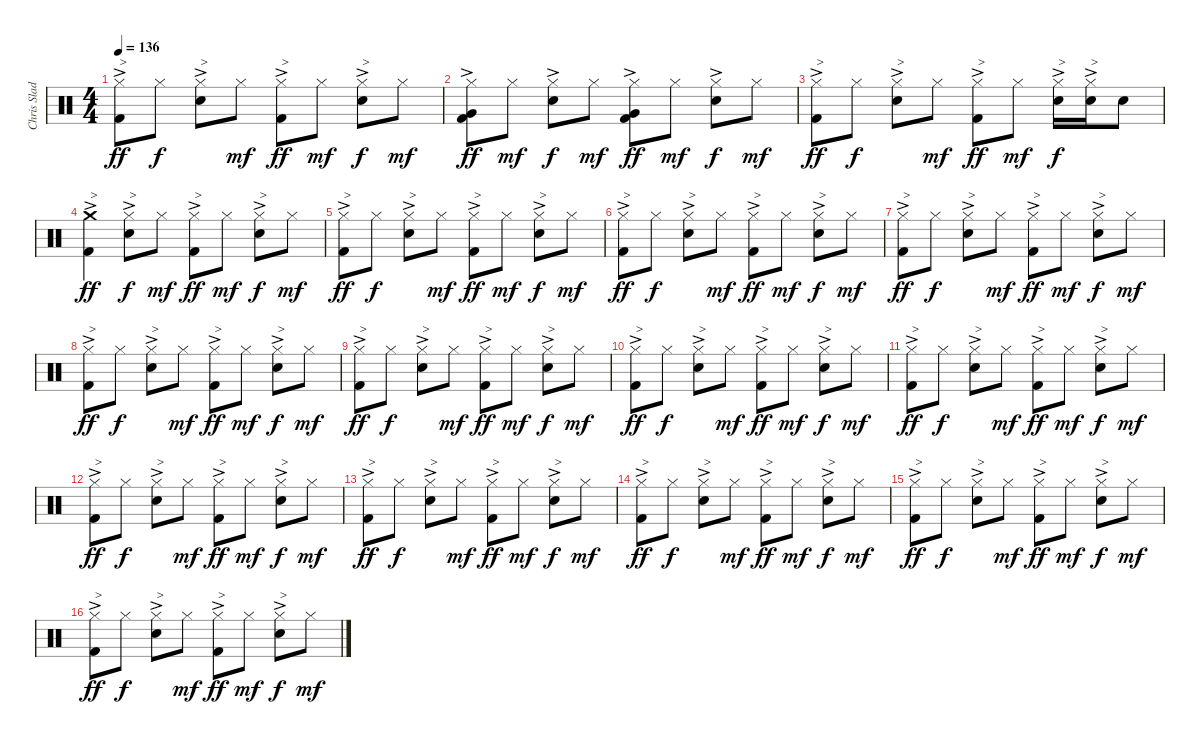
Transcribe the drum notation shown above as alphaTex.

\track ("Chris Slade" "Chris Slad") {instrument percussion}
\staff {score}
\articulation defaults
\ts (4 4)
\tempo 136
\clef neutral
\ks c
("Hi-Hat (closed)"{ac} "Kick (hit) 2"{ac}).8{txt ">" dy ff} "Hi-Hat (closed)".8{dy f} ("Hi-Hat (closed)"{ac} "Snare (hit) 2").8{txt ">"} "Hi-Hat (closed)".8{dy mf} ("Hi-Hat (closed)"{ac} "Kick (hit) 2"{ac}).8{txt ">" dy ff} "Hi-Hat (closed)".8{dy mf} ("Hi-Hat (closed)"{ac} "Snare (hit) 2").8{txt ">" dy f} "Hi-Hat (closed)".8{dy mf} |
("Hi-Hat (closed)"{ac} "Very Low Tom (hit)"{ac} "Kick (hit) 2"{ac}).8{dy ff} "Hi-Hat (closed)".8{dy mf} ("Hi-Hat (closed)"{ac} "Snare (hit) 2").8{dy f} "Hi-Hat (closed)".8{dy mf} ("Hi-Hat (closed)"{ac} "Very Low Tom (hit)"{ac} "Kick (hit) 2"{ac}).8{dy ff} "Hi-Hat (closed)".8{dy mf} ("Hi-Hat (closed)"{ac} "Snare (hit) 2").8{dy f} "Hi-Hat (closed)".8{dy mf} |
("Hi-Hat (closed)"{ac} "Kick (hit) 2"{ac}).8{txt ">" dy ff} "Hi-Hat (closed)".8{dy f} ("Hi-Hat (closed)"{ac} "Snare (hit) 2").8{txt ">"} "Hi-Hat (closed)".8{dy mf} ("Hi-Hat (closed)"{ac} "Kick (hit) 2"{ac}).8{txt ">" dy ff} "Hi-Hat (closed)".8{dy mf} ("Hi-Hat (closed)"{ac} "Snare (hit) 2").16{txt ">" dy f} ("Hi-Hat (closed)"{ac} "Snare (hit) 2"{ac}).16{txt ">"} "Snare (hit) 2".8 |
("Crash medium (hit)"{ac} "Kick (hit) 2"{ac}).4{txt ">" dy ff} ("Hi-Hat (closed)"{ac} "Snare (hit) 2").8{txt ">" dy f} "Hi-Hat (closed)".8{dy mf} ("Hi-Hat (closed)"{ac} "Kick (hit) 2"{ac}).8{txt ">" dy ff} "Hi-Hat (closed)".8{dy mf} ("Hi-Hat (closed)"{ac} "Snare (hit) 2").8{txt ">" dy f} "Hi-Hat (closed)".8{dy mf} |
("Hi-Hat (closed)"{ac} "Kick (hit) 2"{ac}).8{txt ">" dy ff} "Hi-Hat (closed)".8{dy f} ("Hi-Hat (closed)"{ac} "Snare (hit) 2").8{txt ">"} "Hi-Hat (closed)".8{dy mf} ("Hi-Hat (closed)"{ac} "Kick (hit) 2"{ac}).8{txt ">" dy ff} "Hi-Hat (closed)".8{dy mf} ("Hi-Hat (closed)"{ac} "Snare (hit) 2").8{txt ">" dy f} "Hi-Hat (closed)".8{dy mf} |
("Hi-Hat (closed)"{ac} "Kick (hit) 2"{ac}).8{txt ">" dy ff} "Hi-Hat (closed)".8{dy f} ("Hi-Hat (closed)"{ac} "Snare (hit) 2").8{txt ">"} "Hi-Hat (closed)".8{dy mf} ("Hi-Hat (closed)"{ac} "Kick (hit) 2"{ac}).8{txt ">" dy ff} "Hi-Hat (closed)".8{dy mf} ("Hi-Hat (closed)"{ac} "Snare (hit) 2").8{txt ">" dy f} "Hi-Hat (closed)".8{dy mf} |
("Hi-Hat (closed)"{ac} "Kick (hit) 2"{ac}).8{txt ">" dy ff} "Hi-Hat (closed)".8{dy f} ("Hi-Hat (closed)"{ac} "Snare (hit) 2").8{txt ">"} "Hi-Hat (closed)".8{dy mf} ("Hi-Hat (closed)"{ac} "Kick (hit) 2"{ac}).8{txt ">" dy ff} "Hi-Hat (closed)".8{dy mf} ("Hi-Hat (closed)"{ac} "Snare (hit) 2").8{txt ">" dy f} "Hi-Hat (closed)".8{dy mf} |
("Hi-Hat (closed)"{ac} "Kick (hit) 2"{ac}).8{txt ">" dy ff} "Hi-Hat (closed)".8{dy f} ("Hi-Hat (closed)"{ac} "Snare (hit) 2").8{txt ">"} "Hi-Hat (closed)".8{dy mf} ("Hi-Hat (closed)"{ac} "Kick (hit) 2"{ac}).8{txt ">" dy ff} "Hi-Hat (closed)".8{dy mf} ("Hi-Hat (closed)"{ac} "Snare (hit) 2").8{txt ">" dy f} "Hi-Hat (closed)".8{dy mf} |
("Hi-Hat (closed)"{ac} "Kick (hit) 2"{ac}).8{txt ">" dy ff} "Hi-Hat (closed)".8{dy f} ("Hi-Hat (closed)"{ac} "Snare (hit) 2").8{txt ">"} "Hi-Hat (closed)".8{dy mf} ("Hi-Hat (closed)"{ac} "Kick (hit) 2"{ac}).8{txt ">" dy ff} "Hi-Hat (closed)".8{dy mf} ("Hi-Hat (closed)"{ac} "Snare (hit) 2").8{txt ">" dy f} "Hi-Hat (closed)".8{dy mf} |
("Hi-Hat (closed)"{ac} "Kick (hit) 2"{ac}).8{txt ">" dy ff} "Hi-Hat (closed)".8{dy f} ("Hi-Hat (closed)"{ac} "Snare (hit) 2").8{txt ">"} "Hi-Hat (closed)".8{dy mf} ("Hi-Hat (closed)"{ac} "Kick (hit) 2"{ac}).8{txt ">" dy ff} "Hi-Hat (closed)".8{dy mf} ("Hi-Hat (closed)"{ac} "Snare (hit) 2").8{txt ">" dy f} "Hi-Hat (closed)".8{dy mf} |
("Hi-Hat (closed)"{ac} "Kick (hit) 2"{ac}).8{txt ">" dy ff} "Hi-Hat (closed)".8{dy f} ("Hi-Hat (closed)"{ac} "Snare (hit) 2").8{txt ">"} "Hi-Hat (closed)".8{dy mf} ("Hi-Hat (closed)"{ac} "Kick (hit) 2"{ac}).8{txt ">" dy ff} "Hi-Hat (closed)".8{dy mf} ("Hi-Hat (closed)"{ac} "Snare (hit) 2").8{txt ">" dy f} "Hi-Hat (closed)".8{dy mf} |
("Hi-Hat (closed)"{ac} "Kick (hit) 2"{ac}).8{txt ">" dy ff} "Hi-Hat (closed)".8{dy f} ("Hi-Hat (closed)"{ac} "Snare (hit) 2").8{txt ">"} "Hi-Hat (closed)".8{dy mf} ("Hi-Hat (closed)"{ac} "Kick (hit) 2"{ac}).8{txt ">" dy ff} "Hi-Hat (closed)".8{dy mf} ("Hi-Hat (closed)"{ac} "Snare (hit) 2").8{txt ">" dy f} "Hi-Hat (closed)".8{dy mf} |
("Hi-Hat (closed)"{ac} "Kick (hit) 2"{ac}).8{txt ">" dy ff} "Hi-Hat (closed)".8{dy f} ("Hi-Hat (closed)"{ac} "Snare (hit) 2").8{txt ">"} "Hi-Hat (closed)".8{dy mf} ("Hi-Hat (closed)"{ac} "Kick (hit) 2"{ac}).8{txt ">" dy ff} "Hi-Hat (closed)".8{dy mf} ("Hi-Hat (closed)"{ac} "Snare (hit) 2").8{txt ">" dy f} "Hi-Hat (closed)".8{dy mf} |
("Hi-Hat (closed)"{ac} "Kick (hit) 2"{ac}).8{txt ">" dy ff} "Hi-Hat (closed)".8{dy f} ("Hi-Hat (closed)"{ac} "Snare (hit) 2").8{txt ">"} "Hi-Hat (closed)".8{dy mf} ("Hi-Hat (closed)"{ac} "Kick (hit) 2"{ac}).8{txt ">" dy ff} "Hi-Hat (closed)".8{dy mf} ("Hi-Hat (closed)"{ac} "Snare (hit) 2").8{txt ">" dy f} "Hi-Hat (closed)".8{dy mf} |
("Hi-Hat (closed)"{ac} "Kick (hit) 2"{ac}).8{txt ">" dy ff} "Hi-Hat (closed)".8{dy f} ("Hi-Hat (closed)"{ac} "Snare (hit) 2").8{txt ">"} "Hi-Hat (closed)".8{dy mf} ("Hi-Hat (closed)"{ac} "Kick (hit) 2"{ac}).8{txt ">" dy ff} "Hi-Hat (closed)".8{dy mf} ("Hi-Hat (closed)"{ac} "Snare (hit) 2").8{txt ">" dy f} "Hi-Hat (closed)".8{dy mf} |
("Hi-Hat (closed)"{ac} "Kick (hit) 2"{ac}).8{txt ">" dy ff} "Hi-Hat (closed)".8{dy f} ("Hi-Hat (closed)"{ac} "Snare (hit) 2").8{txt ">"} "Hi-Hat (closed)".8{dy mf} ("Hi-Hat (closed)"{ac} "Kick (hit) 2"{ac}).8{txt ">" dy ff} "Hi-Hat (closed)".8{dy mf} ("Hi-Hat (closed)"{ac} "Snare (hit) 2").8{txt ">" dy f} "Hi-Hat (closed)".8{dy mf}
